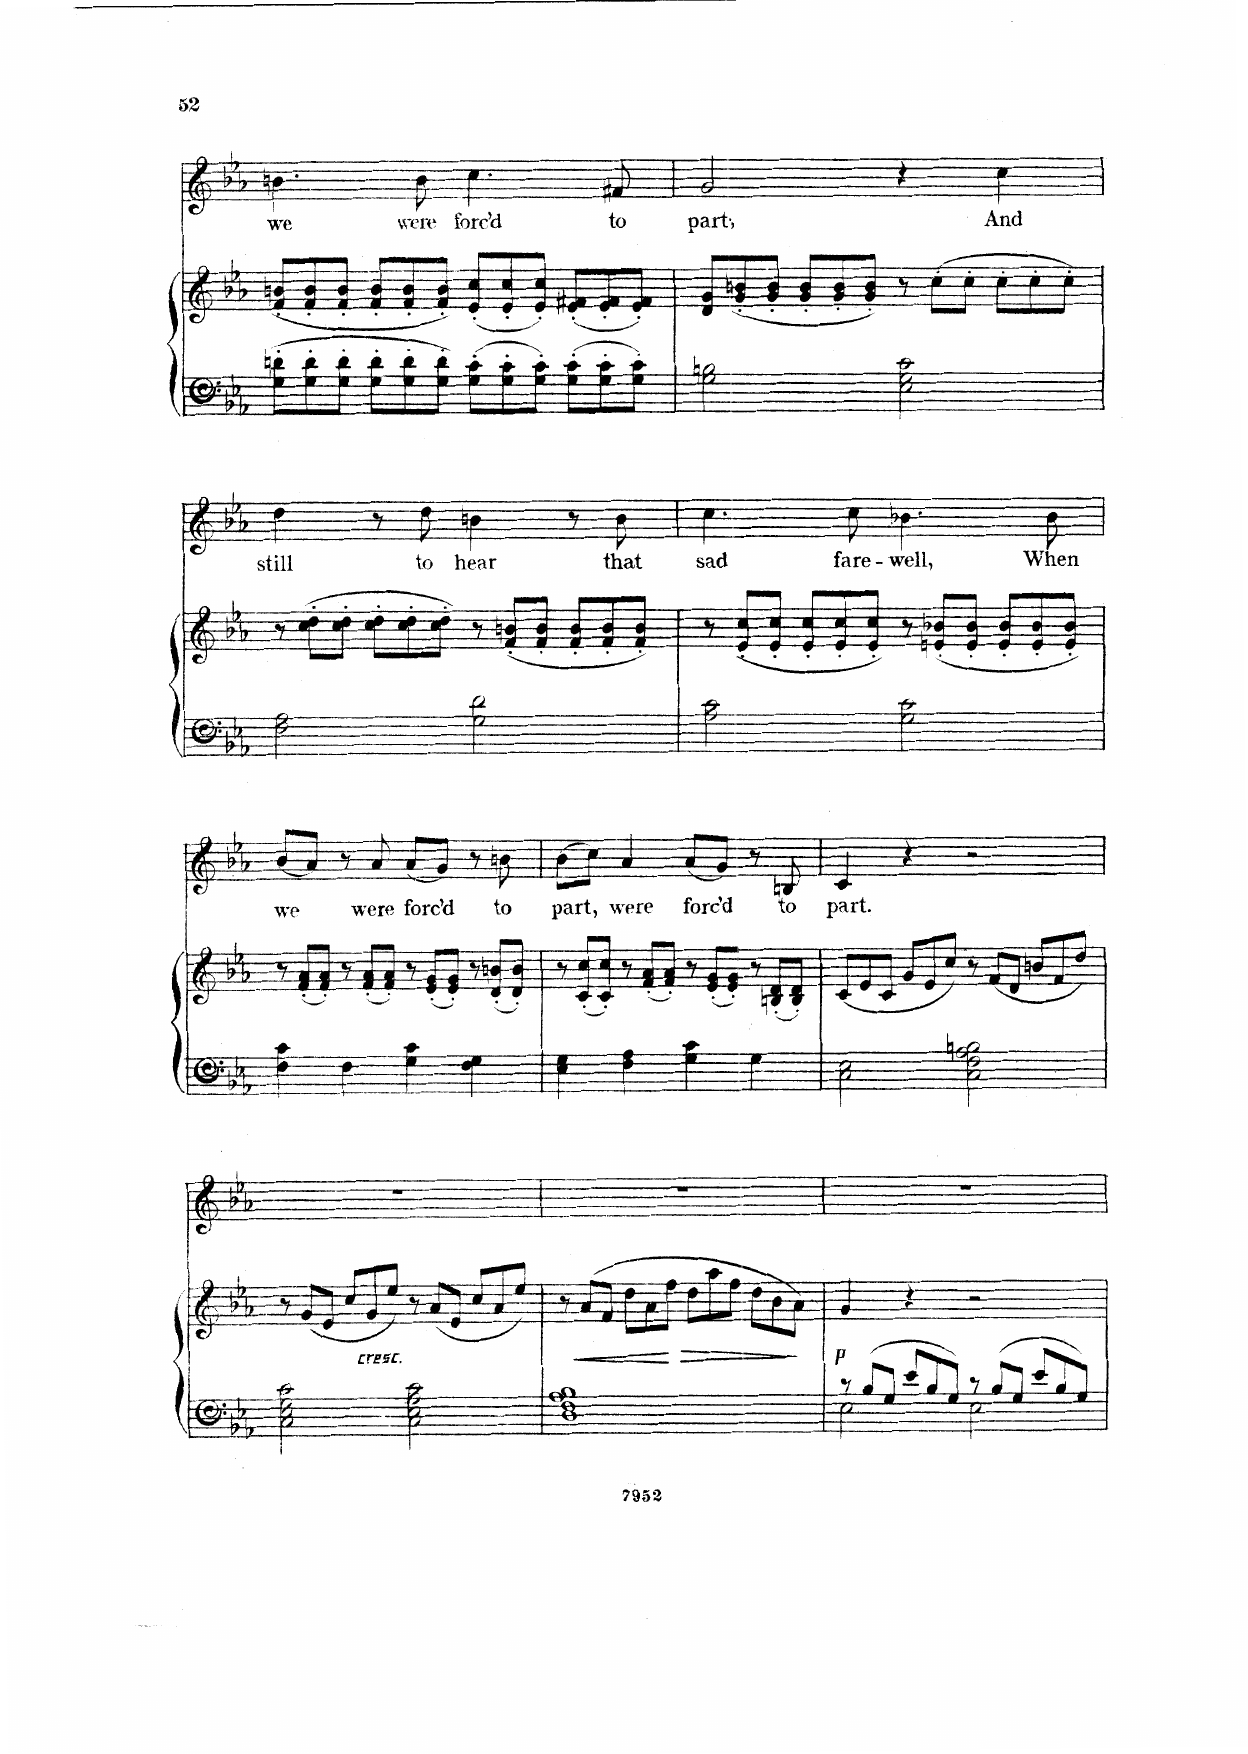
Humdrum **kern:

**kern	**kern	**dynam	**kern	**text
*part2	*part2	*part2	*part1	*part1
*staff3	*staff2	*staff2/3	*staff1	*staff1
*I"Piano	*	*	*I"Voice	*
*I'Pno	*	*	*	*
*clefF4	*clefG2	*	*clefG2	*
*k[b-e-a-]	*k[b-e-a-]	*	*k[b-e-a-]	*
*M4/4	*M4/4	*	*M4/4	*
*met(c)	*met(c)	*	*met(c)	*
*Xtuplet	*Xtuplet	*	*	*
=37	=37	=37	=37	=37
12G\' 12dn\'L	(12f/' 12bn/'L	.	4.bn\	we
12G\' 12d\'	12f/' 12b/'	.	.	.
12G\' 12d\'J	12f/' 12b/'J	.	.	.
12G\' 12d\'L	12f/' 12b/'L	.	.	.
12G\' 12d\'	12f/' 12b/'	.	.	.
.	.	.	8b\	were
12G\' 12d\'J	12f/' 12b/'J)	.	.	.
12G\' 12c\'L	(12e-/' 12cc/'L	.	4.cc\	forc’d
12G\' 12c\'	12e-/' 12cc/'	.	.	.
12G\' 12c\'J	12e-/' 12cc/'J)	.	.	.
12G\' 12c\'L	(12e-/' 12f#X/'L	.	.	.
12G\' 12c\'	12e-/' 12f#/'	.	.	.
.	.	.	8f#X/	to
12G\' 12c\'J	12e-/' 12f#/'J)	.	.	.
=38	=38	=38	=38	=38
2G\ 2Bn\	12d/ 12g/L	.	2g/	part,
.	(12g/' 12bn/'	.	.	.
.	12g/' 12b/'J	.	.	.
.	12g/' 12b/'L	.	.	.
.	12g/' 12b/'	.	.	.
.	12g/' 12b/'J)	.	.	.
2E-\ 2G\ 2c\	12r	.	4r	.
.	(12cc'\L	.	.	.
.	12cc'\J	.	.	.
.	12cc'\L	.	4cc\	And
.	12cc'\	.	.	.
.	12cc'\J)	.	.	.
=39	=39	=39	=39	=39
2F\ 2A-\	12r	.	4dd\	still
.	(12cc\' 12dd\'L	.	.	.
.	12cc\' 12dd\'J	.	.	.
.	12cc\' 12dd\'L	.	8r	.
.	12cc\' 12dd\'	.	.	.
.	.	.	8dd\	to
.	12cc\' 12dd\'J)	.	.	.
2G\ 2d\	12r	.	4bn\	hear
.	(12f/' 12bn/'L	.	.	.
.	12f/' 12b/'J	.	.	.
.	12f/' 12b/'L	.	8r	.
.	12f/' 12b/'	.	.	.
.	.	.	8b\	that
.	12f/' 12b/'J)	.	.	.
=40	=40	=40	=40	=40
2A-\ 2c\	12r	.	4.cc\	sad
.	(12e-/' 12cc/'L	.	.	.
.	12e-/' 12cc/'J	.	.	.
.	12e-/' 12cc/'L	.	.	.
.	12e-/' 12cc/'	.	.	.
.	.	.	8cc\	fare-
.	12e-/' 12cc/'J)	.	.	.
2G\ 2c\	12r	.	4.b-X\	-well,
.	(12en/' 12b-X/'L	.	.	.
.	12e/' 12b-/'J	.	.	.
.	12e/' 12b-/'L	.	.	.
.	12e/' 12b-/'	.	.	.
.	.	.	8b-\	When
.	12e/' 12b-/'J)	.	.	.
=41	=41	=41	=41	=41
4F\ 4c\	12r	.	(8b-/L	we
.	(12f/' 12a-/'L	.	.	.
.	.	.	8a-/J)	.
.	12f/' 12a-/'J)	.	.	.
4F\	12r	.	8r	.
.	(12f/' 12a-/'L	.	.	.
.	.	.	8a-/	were
.	12f/' 12a-/'J)	.	.	.
4G\ 4c\	12r	.	(8a-/L	forc’d
.	(12e-/' 12g/'L	.	.	.
.	.	.	8g/J)	.
.	12e-/' 12g/'J)	.	.	.
4F\ 4G\	12r	.	8r	.
.	(12d/' 12bn/'L	.	.	.
.	.	.	8bn\	to
.	12d/' 12b/'J)	.	.	.
=42	=42	=42	=42	=42
4E-\ 4G\	12r	.	(8bni\L	part,
.	(12c/' 12cc/'L	.	.	.
.	.	.	8cc\J)	.
.	12c/' 12cc/'J)	.	.	.
4F\ 4A-\	12r	.	4a-/	were
.	(12f/' 12a-/'L	.	.	.
.	12f/' 12a-/'J)	.	.	.
4G\ 4c\	12r	.	(8a-/L	forc’d
.	(12e-/' 12g/'L	.	.	.
.	.	.	8g/J)	.
.	12e-/' 12g/'J)	.	.	.
4G\	12r	.	8r	.
.	(12Bn/' 12d/'L	.	.	.
.	.	.	8Bn/	to
.	12B/' 12d/'J)	.	.	.
=43	=43	=43	=43	=43
2C\ 2E-\	(12c/L	.	4c/	part.
.	12e-/	.	.	.
.	12c/J	.	.	.
.	12g/L	.	4r	.
.	12e-/	.	.	.
.	12cc/J)	.	.	.
2C\ 2F\ 2A-\ 2Bn\	12r	.	2r	.
.	(12f/L	.	.	.
.	12d/J	.	.	.
.	12bn/L	.	.	.
.	12f/	.	.	.
.	12dd/J)	.	.	.
=44	=44	=44	=44	=44
2C\ 2E-\ 2G\ 2c\	12r	.	1r	.
.	(12g/L	.	.	.
.	12e-/J	.	.	.
!	!LO:TX:b:i:t=cresc.	!	!	!
.	12cc/L	.	.	.
.	12g/	.	.	.
.	12ee-/J)	.	.	.
2C\ 2E-\ 2A-\ 2c\	12r	.	.	.
.	(12a-/L	.	.	.
.	12e-/J	.	.	.
.	12cc/L	.	.	.
.	12a-/	.	.	.
.	12ee-/J)	.	.	.
=45	=45	=45	=45	=45
1D 1F 1A- 1B-	12r	.	1r	.
!	!	!LO:HP:b	!	!
.	(12a-/L	<	.	.
.	12f/J	.	.	.
.	12dd\L	.	.	.
.	12a-\	.	.	.
.	12ff\J	.	.	.
!	!	!LO:HP:n=1:b	!	!
.	12dd\L	[ >	.	.
.	12aa-\	.	.	.
.	12ff\J	.	.	.
.	12dd\L	.	.	.
.	12b-\	.	.	.
.	12a-\J)	.	.	.
.	.	]	.	.
=46	=46	=46	=46	=46
*^	*	*	*	*
!	!	!	!LO:DY:b	!	!
12r	2E-\	4g/	p	1r	.
12B-/L	.	.	.	.	.
12G/J	.	.	.	.	.
12e-/L	.	4r	.	.	.
12B-/	.	.	.	.	.
12G/J	.	.	.	.	.
12r	2E-\	2r	.	.	.
12B-/L	.	.	.	.	.
12G/J	.	.	.	.	.
12e-/L	.	.	.	.	.
12B-/	.	.	.	.	.
12G/J	.	.	.	.	.
*v	*v	*	*	*	*
=	=	=	=	=
*-	*-	*-	*-	*-
